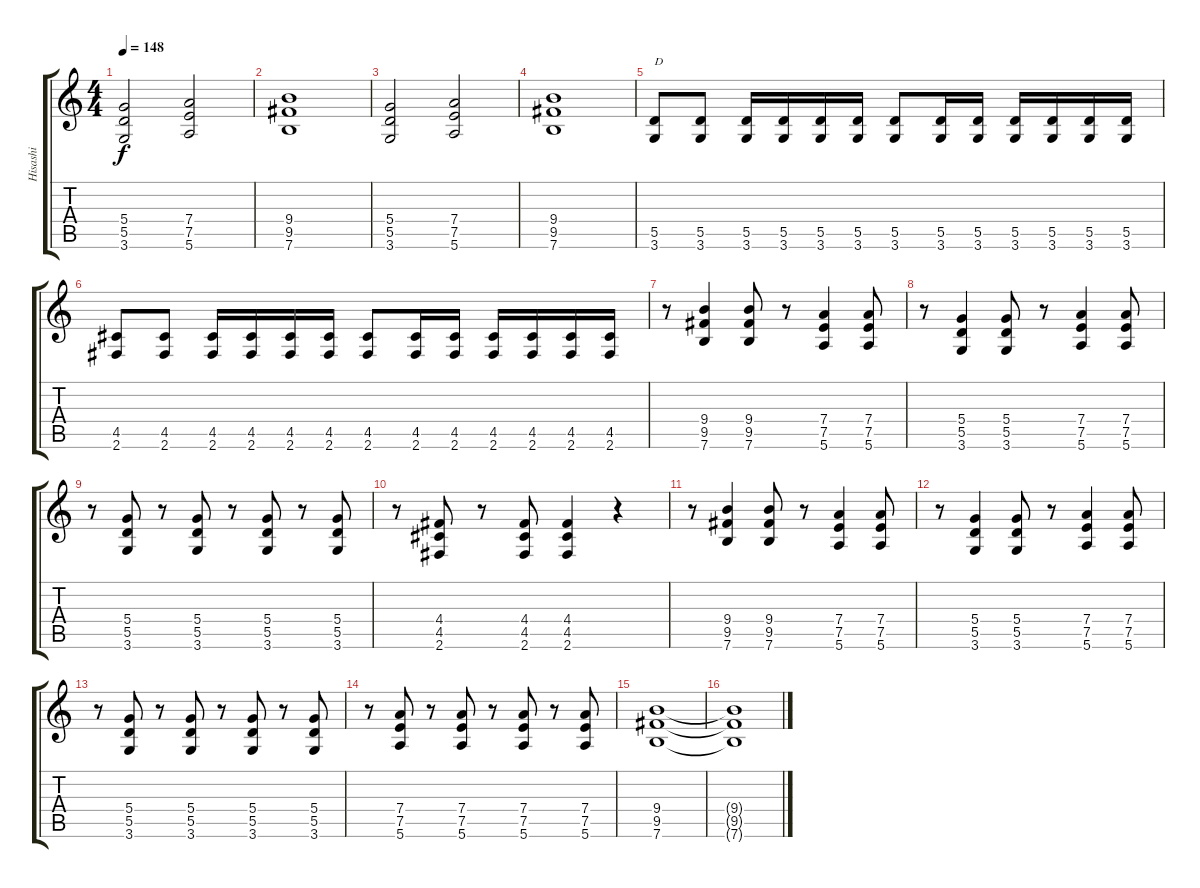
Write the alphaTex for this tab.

\track ("Hisashi" "Hisashi") {instrument distortionguitar}
\staff {score tabs}
\tuning (E4 B3 G3 D3 A2 E2) {hide}
\ts (4 4)
\tempo 148
\clef g2
\ks c
(5.4 5.5 3.6).2{dy f} (7.4 7.5 5.6).2 |
(9.4 9.5 7.6).1 |
(5.4 5.5 3.6).2 (7.4 7.5 5.6).2 |
(9.4 9.5 7.6).1 |
(5.5 3.6).8{txt "D"} (5.5 3.6).8 (5.5 3.6).16 (5.5 3.6).16 (5.5 3.6).16 (5.5 3.6).16 (5.5 3.6).8 (5.5 3.6).16 (5.5 3.6).16 (5.5 3.6).16 (5.5 3.6).16 (5.5 3.6).16 (5.5 3.6).16 |
(4.5 2.6).8 (4.5 2.6).8 (4.5 2.6).16 (4.5 2.6).16 (4.5 2.6).16 (4.5 2.6).16 (4.5 2.6).8 (4.5 2.6).16 (4.5 2.6).16 (4.5 2.6).16 (4.5 2.6).16 (4.5 2.6).16 (4.5 2.6).16 |
r.8 (9.4 9.5 7.6).4 (9.4 9.5 7.6).8 r.8 (7.4 7.5 5.6).4 (7.4 7.5 5.6).8 |
r.8 (5.4 5.5 3.6).4 (5.4 5.5 3.6).8 r.8 (7.4 7.5 5.6).4 (7.4 7.5 5.6).8 |
r.8 (5.4 5.5 3.6).8 r.8 (5.4 5.5 3.6).8 r.8 (5.4 5.5 3.6).8 r.8 (5.4 5.5 3.6).8 |
r.8 (4.4 4.5 2.6).8 r.8 (4.4 4.5 2.6).8 (4.4 4.5 2.6).4 r.4 |
r.8 (9.4 9.5 7.6).4 (9.4 9.5 7.6).8 r.8 (7.4 7.5 5.6).4 (7.4 7.5 5.6).8 |
r.8 (5.4 5.5 3.6).4 (5.4 5.5 3.6).8 r.8 (7.4 7.5 5.6).4 (7.4 7.5 5.6).8 |
r.8 (5.4 5.5 3.6).8 r.8 (5.4 5.5 3.6).8 r.8 (5.4 5.5 3.6).8 r.8 (5.4 5.5 3.6).8 |
r.8 (7.4 7.5 5.6).8 r.8 (7.4 7.5 5.6).8 r.8 (7.4 7.5 5.6).8 r.8 (7.4 7.5 5.6).8 |
(9.4 9.5 7.6).1 |
(9.4{t} 9.5{t} 7.6{t}).1
